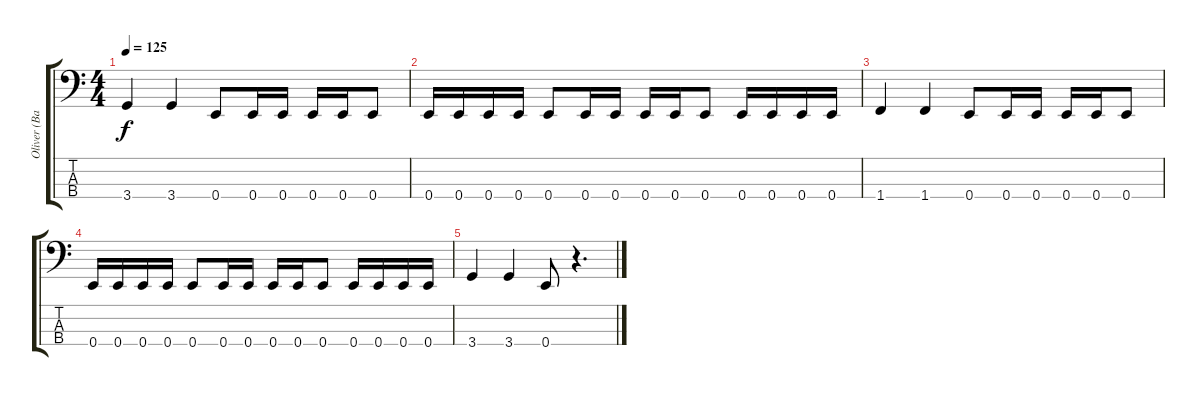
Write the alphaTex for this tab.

\track ("Oliver (Bass)" "Oliver (Ba") {instrument electricbassfinger}
\staff {score tabs}
\tuning (G2 D2 A1 E1) {hide}
\ts (4 4)
\tempo 125
\clef f4
\ks c
3.4.4{dy f volume 12} 3.4.4 0.4.8 0.4.16 0.4.16 0.4.16 0.4.16 0.4.8 |
0.4.16 0.4.16 0.4.16 0.4.16 0.4.8 0.4.16 0.4.16 0.4.16 0.4.16 0.4.8 0.4.16 0.4.16 0.4.16 0.4.16 |
1.4.4 1.4.4 0.4.8 0.4.16 0.4.16 0.4.16 0.4.16 0.4.8 |
0.4.16 0.4.16 0.4.16 0.4.16 0.4.8 0.4.16 0.4.16 0.4.16 0.4.16 0.4.8 0.4.16 0.4.16 0.4.16 0.4.16 |
3.4.4 3.4.4 0.4.8 r.4{d}
